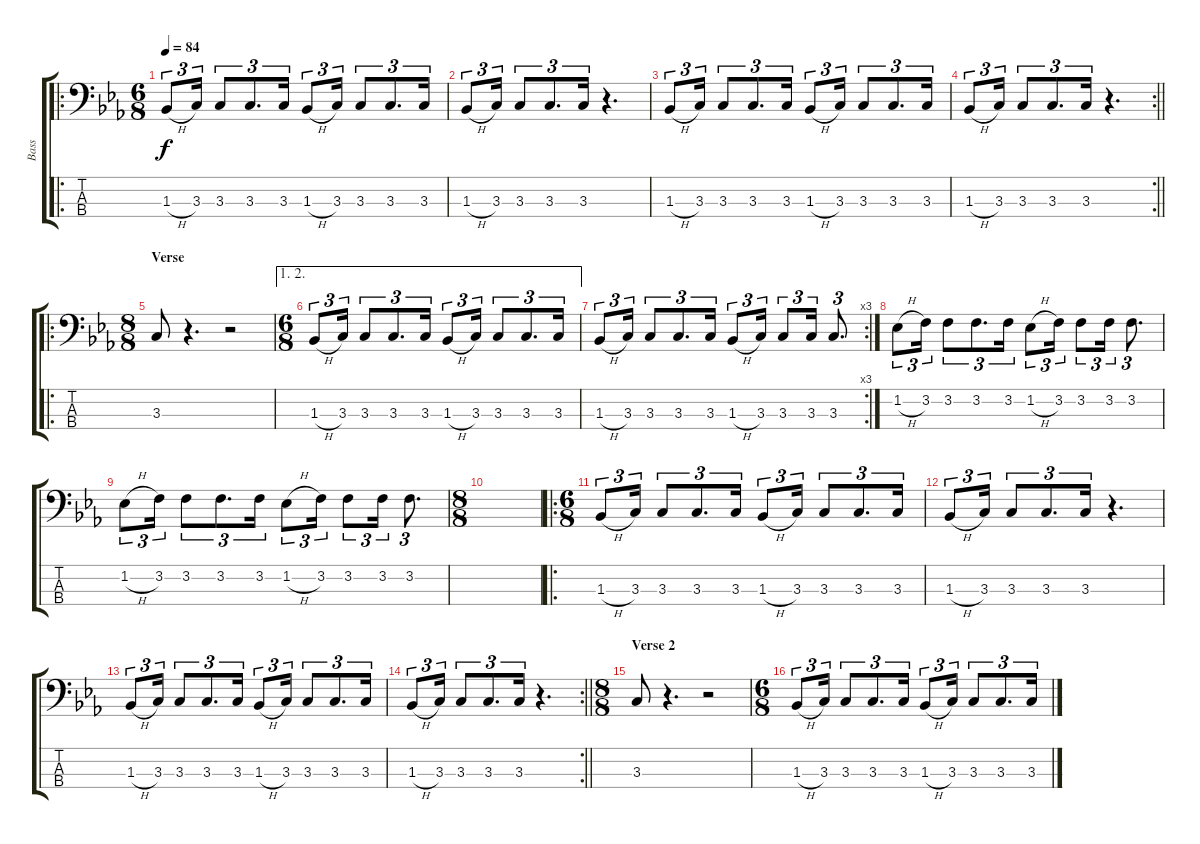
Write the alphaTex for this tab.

\track ("Bass" "Bass") {instrument electricbassfinger}
\staff {score tabs}
\tuning (G2 D2 A1 E1) {hide}
\ro
\ts (6 8)
\tempo 84
\clef f4
\ks cminor
1.3{h}.8{tu (3 2) dy f instrument electricbassfinger} 3.3.16{tu (3 2)} 3.3.8{tu (3 2)} 3.3.8{d tu (3 2)} 3.3.16{tu (3 2)} 1.3{h}.8{tu (3 2)} 3.3.16{tu (3 2)} 3.3.8{tu (3 2)} 3.3.8{d tu (3 2)} 3.3.16{tu (3 2)} |
1.3{h}.8{tu (3 2)} 3.3.16{tu (3 2)} 3.3.8{tu (3 2)} 3.3.8{d tu (3 2)} 3.3.16{tu (3 2)} r.4{d} |
1.3{h}.8{tu (3 2)} 3.3.16{tu (3 2)} 3.3.8{tu (3 2)} 3.3.8{d tu (3 2)} 3.3.16{tu (3 2)} 1.3{h}.8{tu (3 2)} 3.3.16{tu (3 2)} 3.3.8{tu (3 2)} 3.3.8{d tu (3 2)} 3.3.16{tu (3 2)} |
\rc 2
\barLineRight lightlight
1.3{h}.8{tu (3 2)} 3.3.16{tu (3 2)} 3.3.8{tu (3 2)} 3.3.8{d tu (3 2)} 3.3.16{tu (3 2)} r.4{d} |
\ro
\ts (8 8)
\section ("" "Verse")
3.3.8 r.4{d} r.2 |
\ae (1 2)
\ts (6 8)
1.3{h}.8{tu (3 2)} 3.3.16{tu (3 2)} 3.3.8{tu (3 2)} 3.3.8{d tu (3 2)} 3.3.16{tu (3 2)} 1.3{h}.8{tu (3 2)} 3.3.16{tu (3 2)} 3.3.8{tu (3 2)} 3.3.8{d tu (3 2)} 3.3.16{tu (3 2)} |
\rc 3
1.3{h}.8{tu (3 2)} 3.3.16{tu (3 2)} 3.3.8{tu (3 2)} 3.3.8{d tu (3 2)} 3.3.16{tu (3 2)} 1.3{h}.8{tu (3 2)} 3.3.16{tu (3 2)} 3.3.8{tu (3 2)} 3.3.16{tu (3 2)} 3.3.8{d tu (3 2)} |
1.2{h}.8{tu (3 2)} 3.2.16{tu (3 2)} 3.2.8{tu (3 2)} 3.2.8{d tu (3 2)} 3.2.16{tu (3 2)} 1.2{h}.8{tu (3 2)} 3.2.16{tu (3 2)} 3.2.8{tu (3 2)} 3.2.16{tu (3 2)} 3.2.8{d tu (3 2)} |
1.2{h}.8{tu (3 2)} 3.2.16{tu (3 2)} 3.2.8{tu (3 2)} 3.2.8{d tu (3 2)} 3.2.16{tu (3 2)} 1.2{h}.8{tu (3 2)} 3.2.16{tu (3 2)} 3.2.8{tu (3 2)} 3.2.16{tu (3 2)} 3.2.8{d tu (3 2)} |
\ts (8 8)
|
\ro
\ts (6 8)
1.3{h}.8{tu (3 2)} 3.3.16{tu (3 2)} 3.3.8{tu (3 2)} 3.3.8{d tu (3 2)} 3.3.16{tu (3 2)} 1.3{h}.8{tu (3 2)} 3.3.16{tu (3 2)} 3.3.8{tu (3 2)} 3.3.8{d tu (3 2)} 3.3.16{tu (3 2)} |
1.3{h}.8{tu (3 2)} 3.3.16{tu (3 2)} 3.3.8{tu (3 2)} 3.3.8{d tu (3 2)} 3.3.16{tu (3 2)} r.4{d} |
1.3{h}.8{tu (3 2)} 3.3.16{tu (3 2)} 3.3.8{tu (3 2)} 3.3.8{d tu (3 2)} 3.3.16{tu (3 2)} 1.3{h}.8{tu (3 2)} 3.3.16{tu (3 2)} 3.3.8{tu (3 2)} 3.3.8{d tu (3 2)} 3.3.16{tu (3 2)} |
\rc 2
\barLineRight lightlight
1.3{h}.8{tu (3 2)} 3.3.16{tu (3 2)} 3.3.8{tu (3 2)} 3.3.8{d tu (3 2)} 3.3.16{tu (3 2)} r.4{d} |
\ts (8 8)
\section ("" "Verse 2")
3.3.8 r.4{d} r.2 |
\ts (6 8)
1.3{h}.8{tu (3 2)} 3.3.16{tu (3 2)} 3.3.8{tu (3 2)} 3.3.8{d tu (3 2)} 3.3.16{tu (3 2)} 1.3{h}.8{tu (3 2)} 3.3.16{tu (3 2)} 3.3.8{tu (3 2)} 3.3.8{d tu (3 2)} 3.3.16{tu (3 2)}
